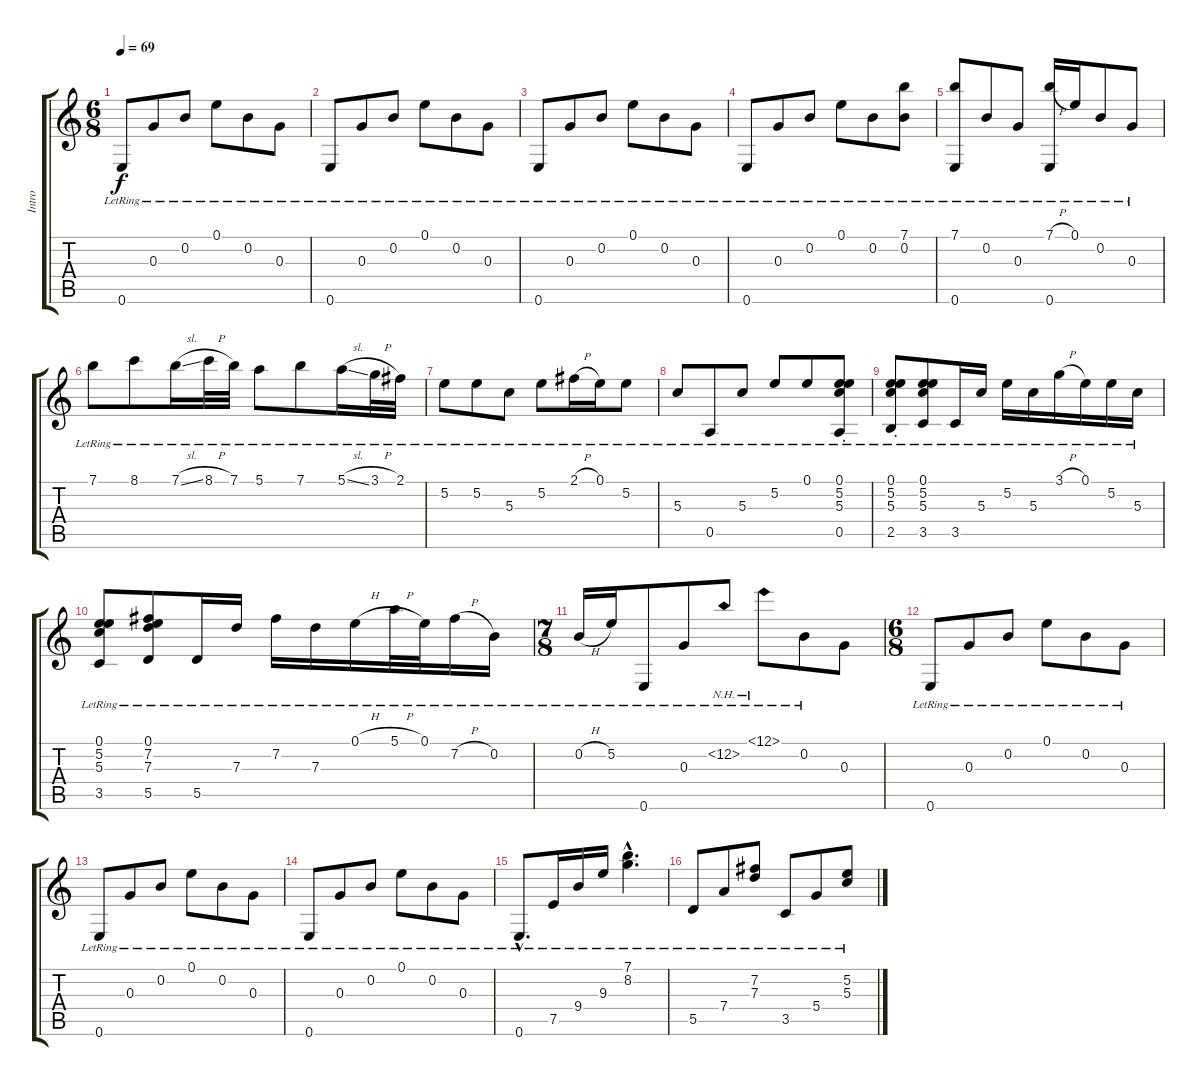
\track ("Intro" "Intro") {instrument electricguitarclean}
\staff {score tabs}
\tuning (E4 B3 G3 D3 A2 E2) {hide}
\ts (6 8)
\tempo 69
\clef g2
\ks c
0.6{lr}.8{dy f instrument electricguitarclean} 0.3{lr}.8 0.2{lr}.8 0.1{lr}.8 0.2{lr}.8 0.3{lr}.8 |
0.6{lr}.8 0.3{lr}.8 0.2{lr}.8 0.1{lr}.8 0.2{lr}.8 0.3{lr}.8 |
0.6{lr}.8 0.3{lr}.8 0.2{lr}.8 0.1{lr}.8 0.2{lr}.8 0.3{lr}.8 |
0.6{lr}.8 0.3{lr}.8 0.2{lr}.8 0.1{lr}.8 0.2{lr}.8 (7.1{lr} 0.2{lr}).8 |
(7.1{lr} 0.6{lr}).8 0.2{lr}.8 0.3{lr}.8 (7.1{h lr} 0.6).16 0.1{lr}.16 0.2{lr}.8 0.3{lr}.8 |
7.1{lr}.8 8.1{lr}.8 7.1{sl lr}.16 8.1{h lr}.32 7.1{lr}.32 5.1{lr}.8 7.1{lr}.8 5.1{sl lr}.16 3.1{h lr}.32 2.1{lr}.32 |
5.2{lr}.8 5.2{lr}.8 5.3{lr}.8 5.2{lr}.8 2.1{h lr}.16 0.1{lr}.16 5.2{lr}.8 |
5.3{lr}.8 0.5{lr}.8 5.3{lr}.8 5.2{lr}.8 0.1{lr}.8 (0.1{st lr} 5.2{st lr} 5.3{st lr} 0.5{st lr}).8 |
(0.1{st lr} 5.2{st lr} 5.3{st lr} 2.5{st lr}).8 (0.1{lr} 5.2{lr} 5.3{lr} 3.5{lr}).8 3.5{lr}.16 5.3{lr}.16 5.2{lr}.16 5.3{lr}.16 3.1{h lr}.16 0.1{lr}.16 5.2{lr}.16 5.3{lr}.16 |
(0.1{lr} 5.2{lr} 5.3{lr} 3.5{lr}).8 (0.1{lr} 7.2{lr} 7.3{lr} 5.5{lr}).8 5.5{lr}.16 7.3{lr}.16 7.2{lr}.16 7.3{lr}.16 0.1{h lr}.16 5.1{h lr}.32 0.1{lr}.32 7.2{h lr}.16 0.2{lr}.16 |
\ts (7 8)
0.2{h lr}.16 5.2{lr}.16 0.6{lr}.8 0.3{lr}.8 12.2{nh lr}.8 12.1{nh lr}.8 0.2{lr}.8 0.3.8 |
\ts (6 8)
0.6{lr}.8 0.3{lr}.8 0.2{lr}.8 0.1{lr}.8 0.2{lr}.8 0.3{lr}.8 |
0.6{lr}.8 0.3{lr}.8 0.2{lr}.8 0.1{lr}.8 0.2{lr}.8 0.3{lr}.8 |
0.6{lr}.8 0.3{lr}.8 0.2{lr}.8 0.1{lr}.8 0.2{lr}.8 0.3{lr}.8 |
0.6{hac lr}.8{d} 7.5{lr}.16 9.4{lr}.16 9.3{lr}.16 (7.1{hac lr} 8.2{hac lr}).4{d} |
5.5{lr}.8 7.4{lr}.8 (7.2{lr} 7.3{lr}).8 3.5{lr}.8 5.4{lr}.8 (5.2{lr} 5.3{lr}).8
